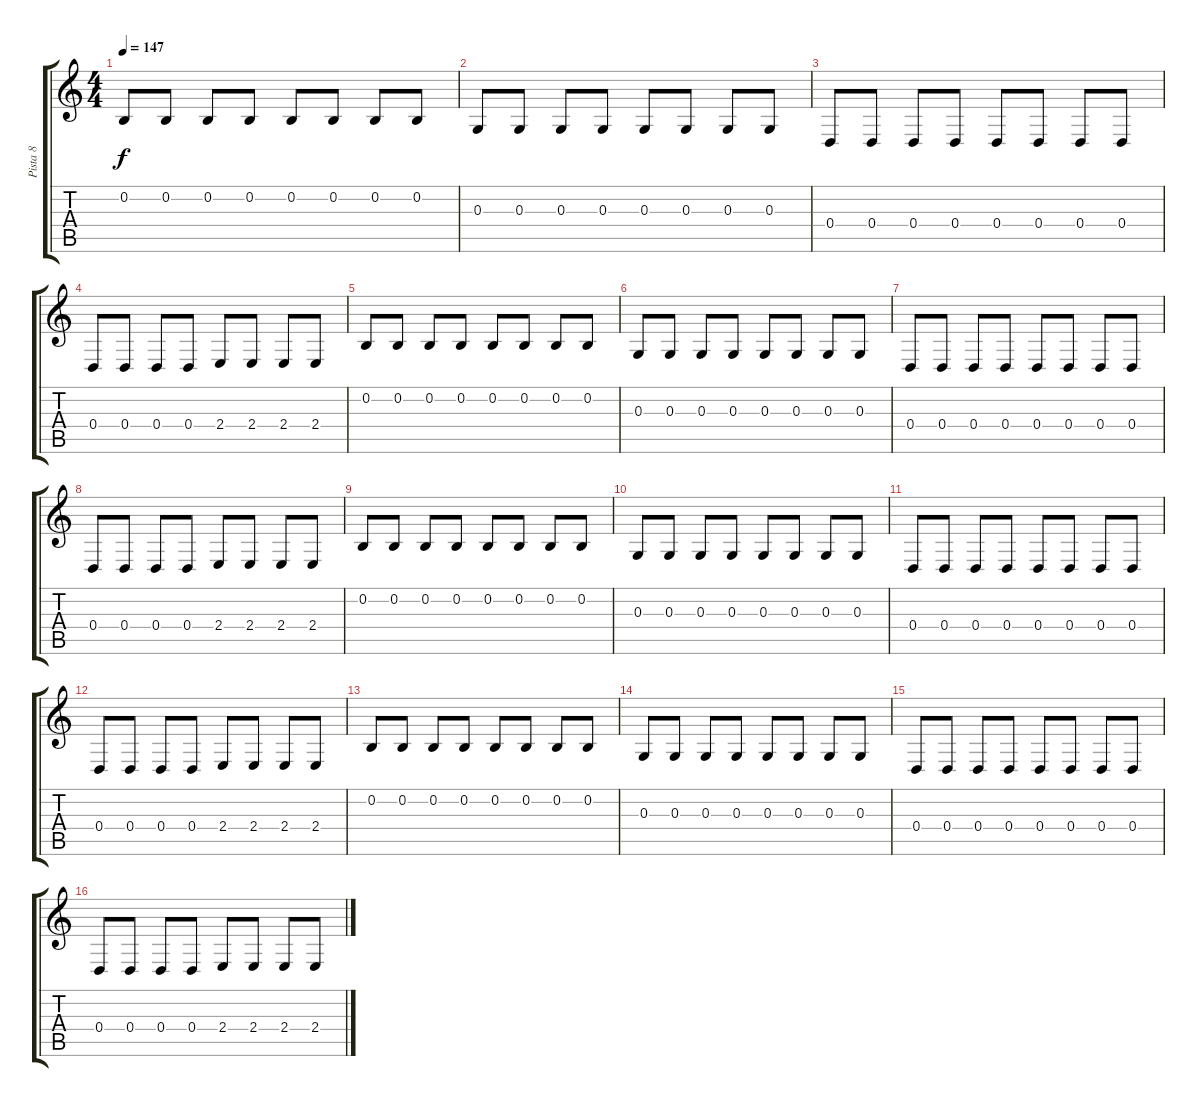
\track ("Pista 8" "Pista 8") {instrument stringensemble1}
\staff {score tabs}
\tuning (E4 B3 G3 D3 A2 E2) {hide}
\ts (4 4)
\tempo 147
\clef g2
\ks c
0.2.8{dy f} 0.2.8 0.2.8 0.2.8 0.2.8 0.2.8 0.2.8 0.2.8 |
0.3.8 0.3.8 0.3.8 0.3.8 0.3.8 0.3.8 0.3.8 0.3.8 |
0.4.8 0.4.8 0.4.8 0.4.8 0.4.8 0.4.8 0.4.8 0.4.8 |
0.4.8 0.4.8 0.4.8 0.4.8 2.4.8 2.4.8 2.4.8 2.4.8 |
0.2.8 0.2.8 0.2.8 0.2.8 0.2.8 0.2.8 0.2.8 0.2.8 |
0.3.8 0.3.8 0.3.8 0.3.8 0.3.8 0.3.8 0.3.8 0.3.8 |
0.4.8 0.4.8 0.4.8 0.4.8 0.4.8 0.4.8 0.4.8 0.4.8 |
0.4.8 0.4.8 0.4.8 0.4.8 2.4.8 2.4.8 2.4.8 2.4.8 |
0.2.8{volume 7} 0.2.8 0.2.8 0.2.8 0.2.8 0.2.8 0.2.8 0.2.8 |
0.3.8 0.3.8 0.3.8 0.3.8 0.3.8 0.3.8 0.3.8 0.3.8 |
0.4.8 0.4.8 0.4.8 0.4.8 0.4.8 0.4.8 0.4.8 0.4.8 |
0.4.8 0.4.8 0.4.8 0.4.8 2.4.8 2.4.8 2.4.8 2.4.8 |
0.2.8 0.2.8 0.2.8 0.2.8 0.2.8 0.2.8 0.2.8 0.2.8 |
0.3.8 0.3.8 0.3.8 0.3.8 0.3.8 0.3.8 0.3.8 0.3.8 |
0.4.8 0.4.8 0.4.8 0.4.8 0.4.8 0.4.8 0.4.8 0.4.8 |
0.4.8 0.4.8 0.4.8 0.4.8 2.4.8 2.4.8 2.4.8 2.4.8
